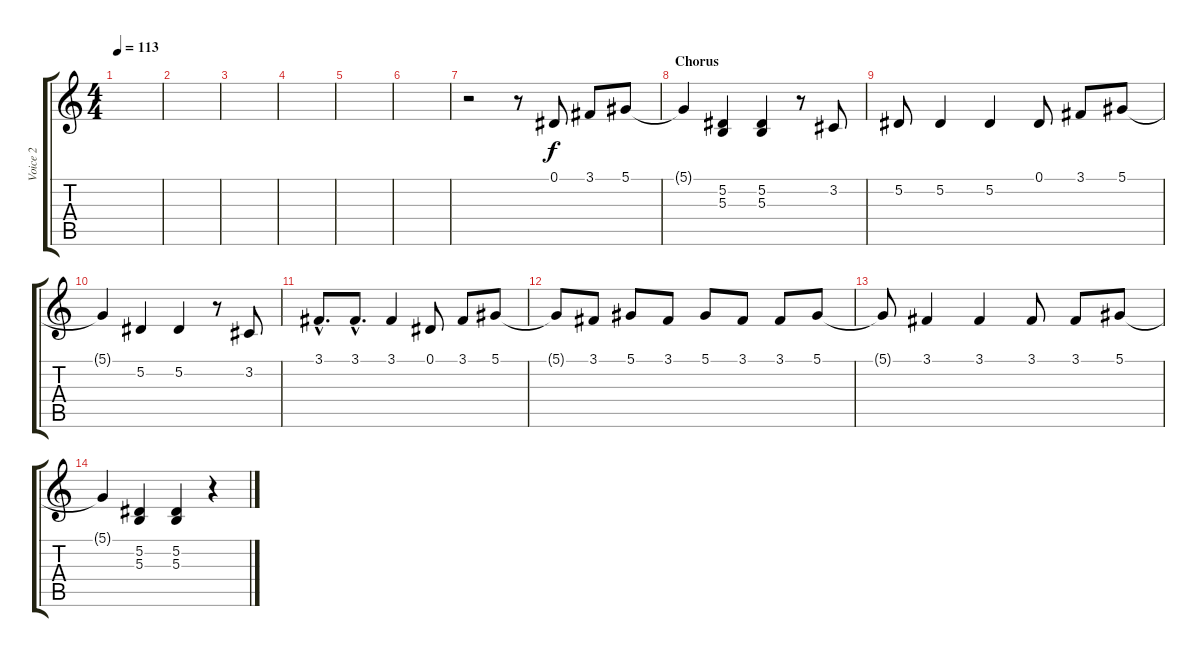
\track ("Voice 2" "Voice 2") {instrument clarinet}
\staff {score tabs}
\tuning (Eb4 Bb3 Gb3 Db3 Ab2 Eb2) {hide}
\ts (4 4)
\tempo 113
\clef g2
\ks c
|
|
|
|
|
|
r.2 r.8 0.1.8 3.1.8 5.1.8 |
\section ("" "Chorus")
5.1{t}.4 (5.2 5.3).4 (5.2 5.3).4 r.8 3.2.8 |
5.2.8 5.2.4 5.2.4 0.1.8 3.1.8 5.1.8 |
5.1{t}.4 5.2.4 5.2.4 r.8 3.2.8 |
3.1{hac}.8{d} 3.1{hac}.8{d} 3.1.4 0.1.8 3.1.8 5.1.8 |
5.1{t}.8 3.1.8 5.1.8 3.1.8 5.1.8 3.1.8 3.1.8 5.1.8 |
5.1{t}.8 3.1.4 3.1.4 3.1.8 3.1.8 5.1.8 |
5.1{t}.4 (5.2 5.3).4 (5.2 5.3).4 r.4
